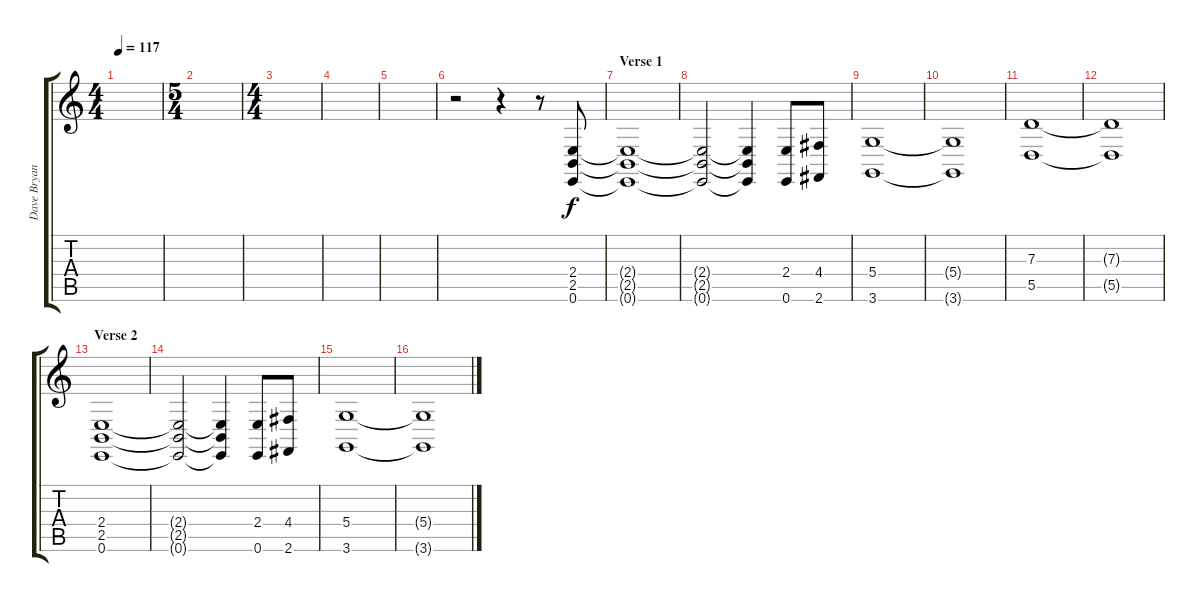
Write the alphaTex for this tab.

\track ("Dave Bryan" "Dave Bryan") {instrument stringensemble1}
\staff {score tabs}
\tuning (E4 B3 G3 D3 A2 E2) {hide}
\ts (4 4)
\tempo 115
\tempo 117
\clef g2
\ks c
|
\ts (5 4)
|
\ts (4 4)
|
|
|
r.2 r.4 r.8 (2.4 2.5 0.6).8 |
\section ("" "Verse 1")
(2.4{t} 2.5{t} 0.6{t}).1 |
(2.4{t} 2.5{t} 0.6{t}).2 (2.4{t} 2.5{t} 0.6{t}).4 (2.4 0.6).8 (4.4 2.6).8 |
(5.4 3.6).1 |
(5.4{t} 3.6{t}).1 |
(7.3 5.5).1 |
(7.3{t} 5.5{t}).1 |
\section ("" "Verse 2")
(2.4 2.5 0.6).1 |
(2.4{t} 2.5{t} 0.6{t}).2 (2.4{t} 2.5{t} 0.6{t}).4 (2.4 0.6).8 (4.4 2.6).8 |
(5.4 3.6).1 |
(5.4{t} 3.6{t}).1
